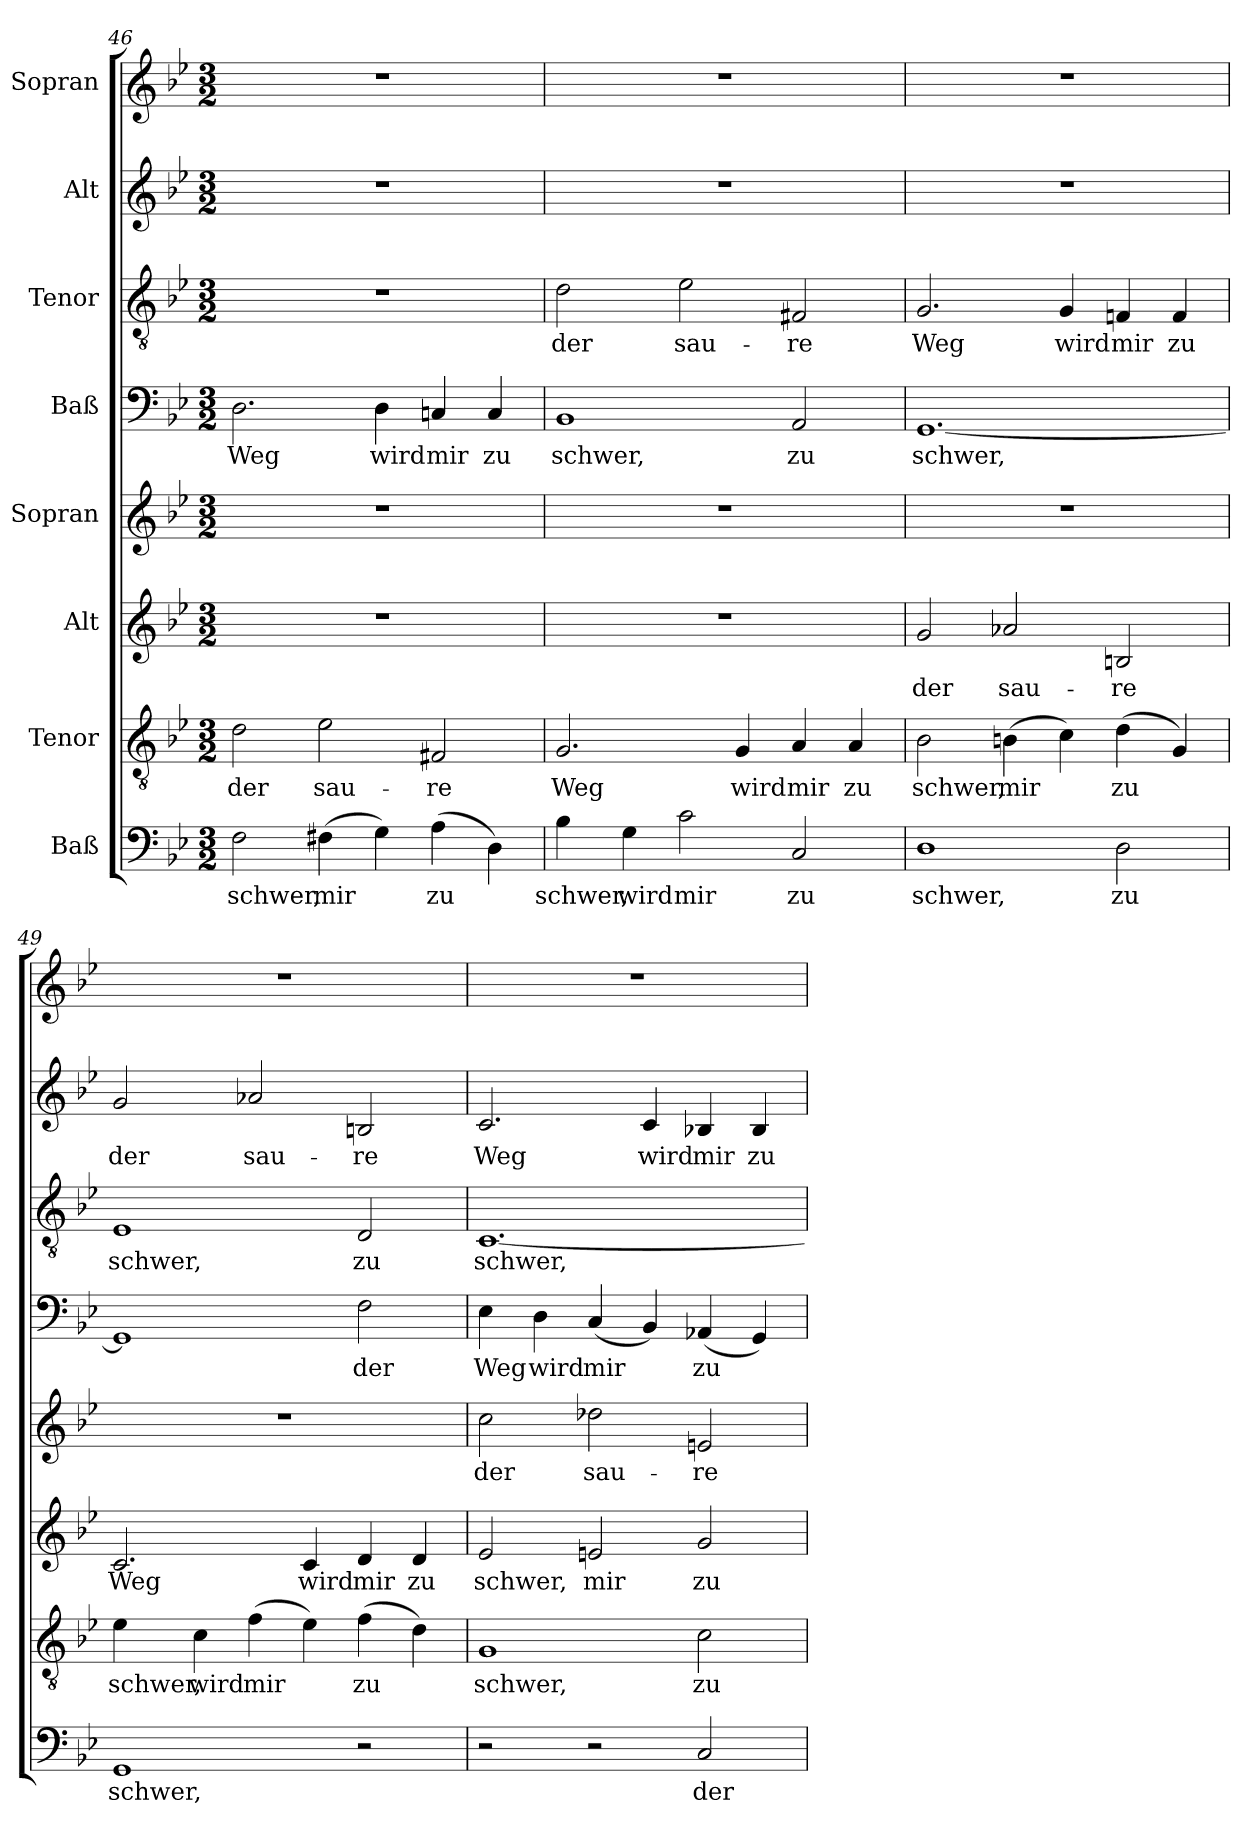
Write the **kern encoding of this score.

**kern	**text	**kern	**text	**kern	**text	**kern	**text	**kern	**text	**kern	**text	**kern	**text	**kern
*part8	*part8	*part7	*part7	*part6	*part6	*part5	*part5	*part4	*part4	*part3	*part3	*part2	*part2	*part1
*staff8	*staff8	*staff7	*staff7	*staff6	*staff6	*staff5	*staff5	*staff4	*staff4	*staff3	*staff3	*staff2	*staff2	*staff1
*I"Baß	*	*I"Tenor	*	*I"Alt	*	*I"Sopran	*	*I"Baß	*	*I"Tenor	*	*I"Alt	*	*I"Sopran
*clefF4	*	*clefGv2	*	*clefG2	*	*clefG2	*	*clefF4	*	*clefGv2	*	*clefG2	*	*clefG2
*k[b-e-]	*	*k[b-e-]	*	*k[b-e-]	*	*k[b-e-]	*	*k[b-e-]	*	*k[b-e-]	*	*k[b-e-]	*	*k[b-e-]
*g:	*	*g:	*	*g:	*	*g:	*	*g:	*	*g:	*	*g:	*	*g:
*M3/2	*	*M3/2	*	*M3/2	*	*M3/2	*	*M3/2	*	*M3/2	*	*M3/2	*	*M3/2
=46	=46	=46	=46	=46	=46	=46	=46	=46	=46	=46	=46	=46	=46	=46
!	!LO:LY:b	!	!LO:LY:b	!	!	!	!	!	!LO:LY:b	!	!	!	!	!
2F\	schwer,	2d\	der	1.r	.	1.r	.	2.D\	Weg	1.r	.	1.r	.	1.r
!	!LO:LY:b	!	!LO:LY:b	!	!	!	!	!	!	!	!	!	!	!
(>4F#X\	mir	2e-\	sau-	.	.	.	.	.	.	.	.	.	.	.
!	!	!	!	!	!	!	!	!	!LO:LY:b	!	!	!	!	!
4G\)	.	.	.	.	.	.	.	4D\	wird	.	.	.	.	.
!	!LO:LY:b	!	!LO:LY:b	!	!	!	!	!	!LO:LY:b	!	!	!	!	!
(>4A\	zu	2F#X/	-re	.	.	.	.	4Cn/	mir	.	.	.	.	.
!	!	!	!	!	!	!	!	!	!LO:LY:b	!	!	!	!	!
4D\)	.	.	.	.	.	.	.	4C/	zu	.	.	.	.	.
=47	=47	=47	=47	=47	=47	=47	=47	=47	=47	=47	=47	=47	=47	=47
!	!LO:LY:b	!	!LO:LY:b	!	!	!	!	!	!LO:LY:b	!	!LO:LY:b	!	!	!
4B-\	schwer,	2.G/	Weg	1.r	.	1.r	.	1BB-	schwer,	2d\	der	1.r	.	1.r
!	!LO:LY:b	!	!	!	!	!	!	!	!	!	!	!	!	!
4G\	wird	.	.	.	.	.	.	.	.	.	.	.	.	.
!	!LO:LY:b	!	!	!	!	!	!	!	!	!	!LO:LY:b	!	!	!
2c\	mir	.	.	.	.	.	.	.	.	2e-\	sau-	.	.	.
!	!	!	!LO:LY:b	!	!	!	!	!	!	!	!	!	!	!
.	.	4G/	wird	.	.	.	.	.	.	.	.	.	.	.
!	!LO:LY:b	!	!LO:LY:b	!	!	!	!	!	!LO:LY:b	!	!LO:LY:b	!	!	!
2C/	zu	4A/	mir	.	.	.	.	2AA/	zu	2F#X/	-re	.	.	.
!	!	!	!LO:LY:b	!	!	!	!	!	!	!	!	!	!	!
.	.	4A/	zu	.	.	.	.	.	.	.	.	.	.	.
=48	=48	=48	=48	=48	=48	=48	=48	=48	=48	=48	=48	=48	=48	=48
!	!LO:LY:b	!	!LO:LY:b	!	!LO:LY:b	!	!	!	!LO:LY:b	!	!LO:LY:b	!	!	!
1D	schwer,	2B-\	schwer,	2g/	der	1.r	.	[1.GG	schwer,	2.G/	Weg	1.r	.	1.r
!	!	!	!LO:LY:b	!	!LO:LY:b	!	!	!	!	!	!	!	!	!
.	.	(>4Bn\	mir	2a-X/	sau-	.	.	.	.	.	.	.	.	.
!	!	!	!	!	!	!	!	!	!	!	!LO:LY:b	!	!	!
.	.	4c\)	.	.	.	.	.	.	.	4G/	wird	.	.	.
!	!LO:LY:b	!	!LO:LY:b	!	!LO:LY:b	!	!	!	!	!	!LO:LY:b	!	!	!
2D\	zu	(>4d\	zu	2Bn/	-re	.	.	.	.	4Fn/	mir	.	.	.
!	!	!	!	!	!	!	!	!	!	!	!LO:LY:b	!	!	!
.	.	4G/)	.	.	.	.	.	.	.	4F/	zu	.	.	.
=49	=49	=49	=49	=49	=49	=49	=49	=49	=49	=49	=49	=49	=49	=49
!	!LO:LY:b	!	!LO:LY:b	!	!LO:LY:b	!	!	!	!	!	!LO:LY:b	!	!LO:LY:b	!
1GG	schwer,	4e-\	schwer,	2.c/	Weg	1.r	.	1GG]	.	1E-	schwer,	2g/	der	1.r
!	!	!	!LO:LY:b	!	!	!	!	!	!	!	!	!	!	!
.	.	4c\	wird	.	.	.	.	.	.	.	.	.	.	.
!	!	!	!LO:LY:b	!	!	!	!	!	!	!	!	!	!LO:LY:b	!
.	.	(>4f\	mir	.	.	.	.	.	.	.	.	2a-X/	sau-	.
!	!	!	!	!	!LO:LY:b	!	!	!	!	!	!	!	!	!
.	.	4e-\)	.	4c/	wird	.	.	.	.	.	.	.	.	.
!	!	!	!LO:LY:b	!	!LO:LY:b	!	!	!	!LO:LY:b	!	!LO:LY:b	!	!LO:LY:b	!
2r	.	(>4f\	zu	4d/	mir	.	.	2F\	der	2D/	zu	2Bn/	-re	.
!	!	!	!	!	!LO:LY:b	!	!	!	!	!	!	!	!	!
.	.	4d\)	.	4d/	zu	.	.	.	.	.	.	.	.	.
!!LO:PB:g=z
=50	=50	=50	=50	=50	=50	=50	=50	=50	=50	=50	=50	=50	=50	=50
!	!	!	!LO:LY:b	!	!LO:LY:b	!	!LO:LY:b	!	!LO:LY:b	!	!LO:LY:b	!	!LO:LY:b	!
2r	.	1G	schwer,	2e-/	schwer,	2cc\	der	4E-\	Weg	[1.C	schwer,	2.c/	Weg	1.r
!	!	!	!	!	!	!	!	!	!LO:LY:b	!	!	!	!	!
.	.	.	.	.	.	.	.	4D\	wird	.	.	.	.	.
!	!	!	!	!	!LO:LY:b	!	!LO:LY:b	!	!LO:LY:b	!	!	!	!	!
2r	.	.	.	2en/	mir	2dd-X\	sau-	(<4C/	mir	.	.	.	.	.
!	!	!	!	!	!	!	!	!	!	!	!	!	!LO:LY:b	!
.	.	.	.	.	.	.	.	4BB-/)	.	.	.	4c/	wird	.
!	!LO:LY:b	!	!LO:LY:b	!	!LO:LY:b	!	!LO:LY:b	!	!LO:LY:b	!	!	!	!LO:LY:b	!
2C/	der	2c\	zu	2g/	zu	2en/	-re	(<4AA-X/	zu	.	.	4B-X/	mir	.
!	!	!	!	!	!	!	!	!	!	!	!	!	!LO:LY:b	!
.	.	.	.	.	.	.	.	4GG/)	.	.	.	4B-/	zu	.
=	=	=	=	=	=	=	=	=	=	=	=	=	=	=
*-	*-	*-	*-	*-	*-	*-	*-	*-	*-	*-	*-	*-	*-	*-
